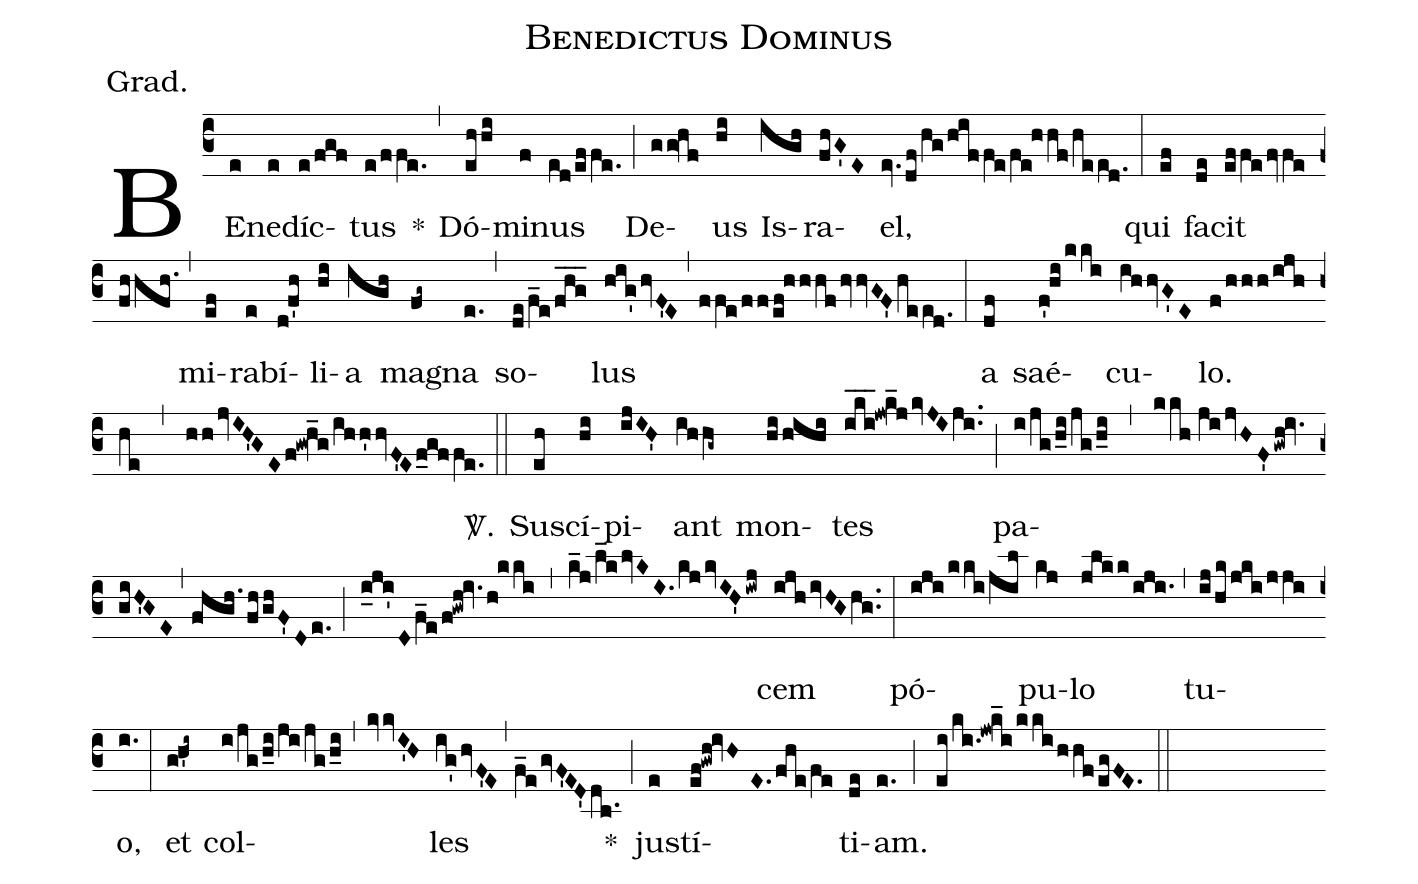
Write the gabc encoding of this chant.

name:Benedictus Dominus;
annotation:Grad.;
mode:7;
office-part:Gradual;
%%
(c3) BE(e)ne(e)díc(e/fgf)tus(e/ffe.) *(,) Dó(ehhi)mi(f)nus(ed/ef/fe.) (;) De(gg!hf)us(hi) Is(igh)ra(fhG'E)el,(ev.df/hg/hiffe/fe!hhf/heed.) (:) qui(ef) fa(de)cit(effefvfe/fhhfh.) (,) mi(ef)ra(e)bí(d!f'h)li(hi)a(igh) ma(fg~)gna(e.) (,) so(de/f_e/fhg___)lus(hig'hvF'E,ffe/ff/ef!hhhf/hvvGF'heed.) (:) a(df) saé(f'!hi/kki)cu(ihhvG'E)lo.(f/hhh/ijhhe,hhjvIH'GEf!gw!h_g/ihh'hvF'Ef_gffe.) <sp>V/</sp>.(::) Su(eh)scí(hi)pi(ijIH')ant(ihhg~) mon(hi/hihi)tes(iki___!jw!k_jkvJIji..) (;) pa(i/jg/h_i/jg/h_i,kkh//jijvHF'gwh!iv.giH'GE,fhgh./fh/ghF'De.;i_ji'Df_e/f!gwh!iv.h!kki,k_j/l_klvKI.kjkvIH'iwj)cem(ijhivHGhg..) (:) pó(iji/kki/jil)pu(kj)lo(jlkk/iji.) (,) tu(ij/hk/jki/jji)o,(i.) (:) et(g!h'i~) col(i/jg/h_i/ji/jg/h_i,kvvI'H)les(ig'hvF'E,f_egvF'ED'db.) *(;) jus(e)tí(ef!gwh!ivHE.fhe/fe)ti(de)am.(e.) (;) (ei/ki.!jw!k_i/kki/hhf/egFE.) (::)
